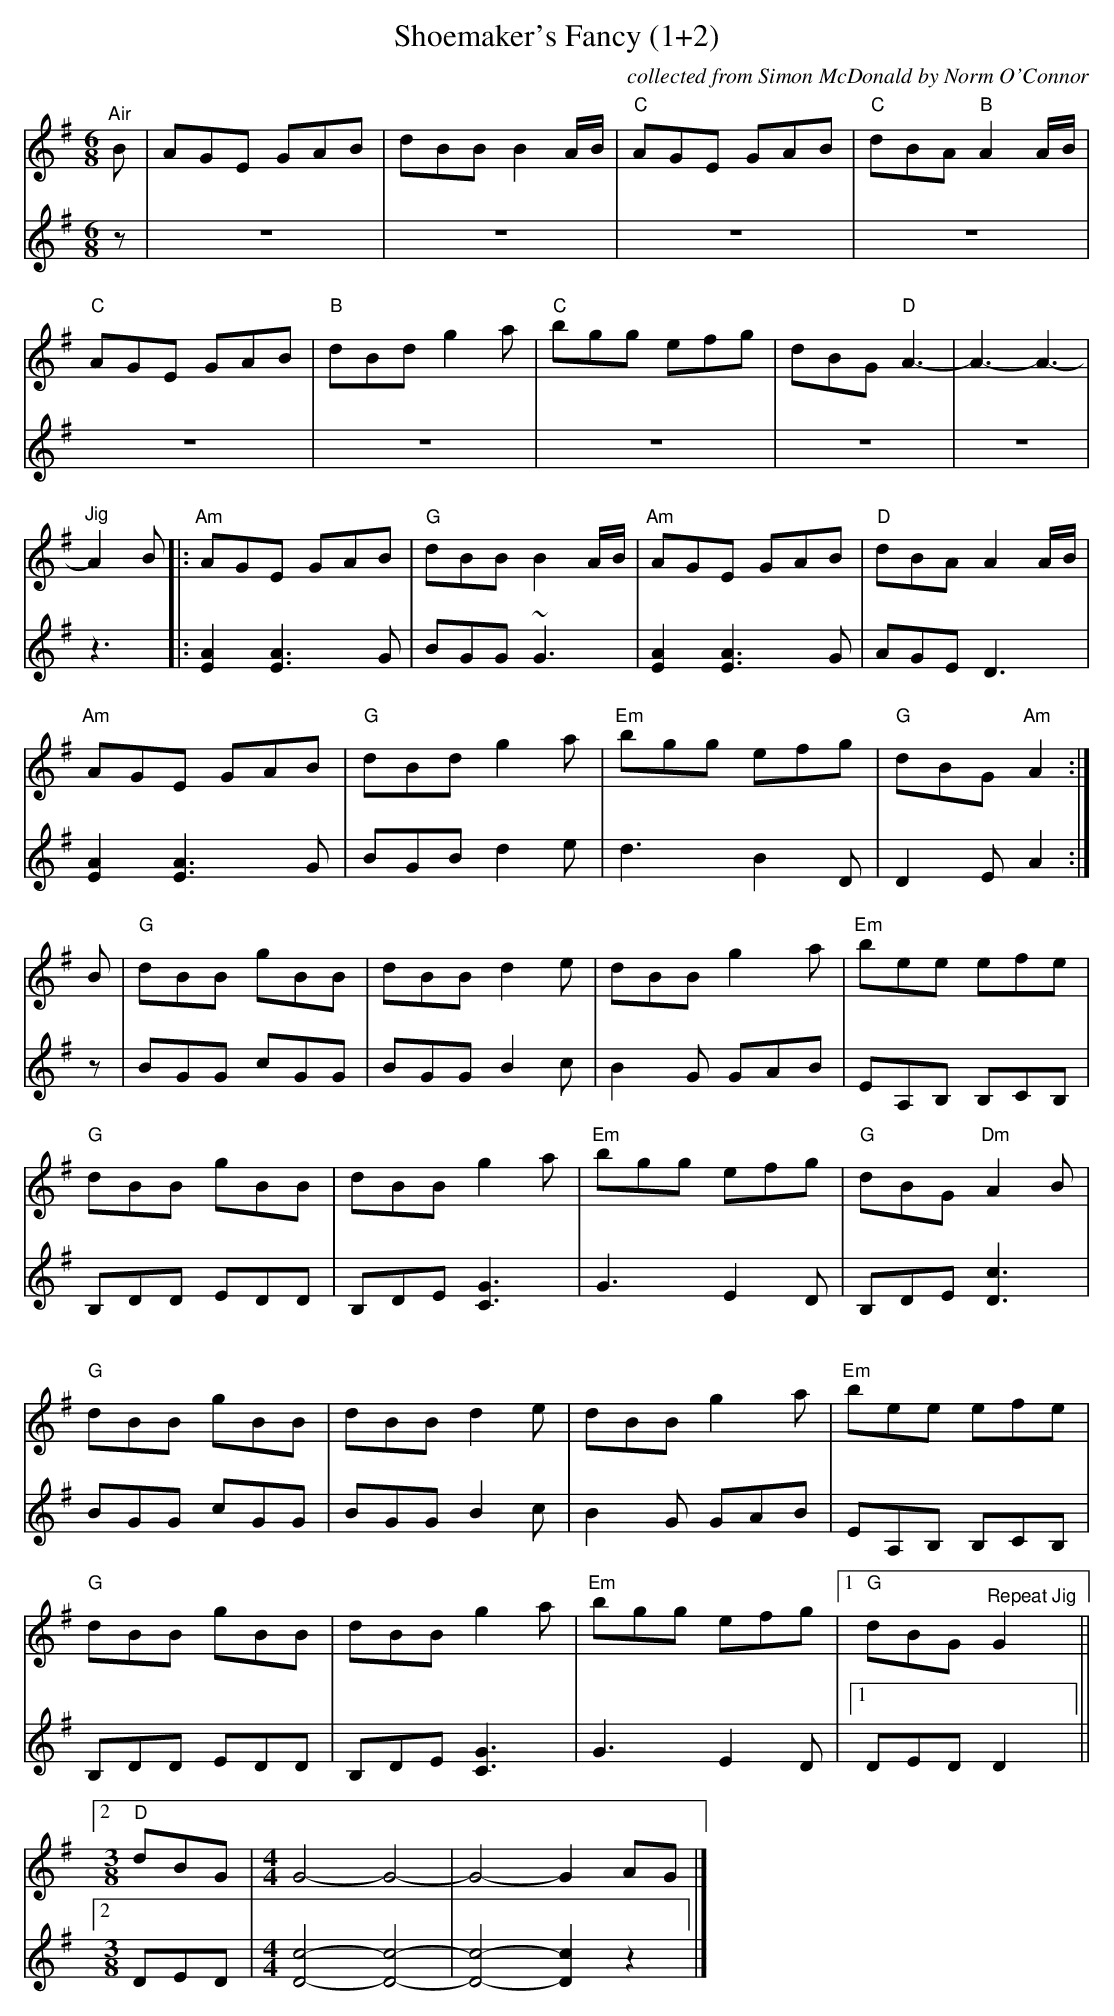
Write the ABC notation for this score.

X:1
T:Shoemaker's Fancy (1+2)
C:collected from Simon McDonald by Norm O'Connor
M:6/8
L:1/8
K:G
V:1
"^Air"B|AGE GAB|dBB B2A/B/|"C"AGE GAB|"C"dBA "B"A2A/B/|
"C"AGE GAB|"B"dBd g2a|"C"bgg efg|dBG"D"A3|-A3-A3-|
"^Jig"A2B|:"Am"AGE GAB|"G"dBB B2A/B/|"Am"AGE GAB|"D"dBA A2A/B/|
"Am"AGE GAB|"G"dBd g2a|"Em"bgg efg|"G"dBG "Am"A2:|
B|"G"dBB gBB|dBB d2e|dBB g2a|"Em"bee efe|
"G"dBB gBB|dBBg2a|"Em"bgg efg|"G"dBG "Dm"A2B|
"G"dBB gBB|dBB d2e|dBB g2a|"Em"bee efe|
"G"dBB gBB|dBBg2a|"Em"bgg efg|1"G"dBG "^Repeat Jig"G2||2
M:3/8
"D"dBG|\
M:4/4
G4-G4-|G4-G2AG|]
V:2
z|z6|z6|z6|z6|
z6|z6|z6|z6|z6|
z3|:[A2E2][A3E3]G|BGG ~G3|[A2E2][A3E3]G|AGE D3|
[A2E2][A3E3]G|BGB d2e|d3B2D|D2EA2:|
z|BGG cGG|BGG B2c|B2G GAB|EA,B, B,CB,|
B,DD EDD|B,DE [C3G3]|G3E2D|B,DE [D3c3]|
BGG cGG|BGG B2c|B2G GAB|EA,B, B,CB,|
B,DD EDD|B,DE [C3G3]|G3E2D|1DED D2||2
M:3/8
DED|\
M:4/4
[D2c2]2-[D2c2]2|-[D2c2]2-[Dc]2z2|]
